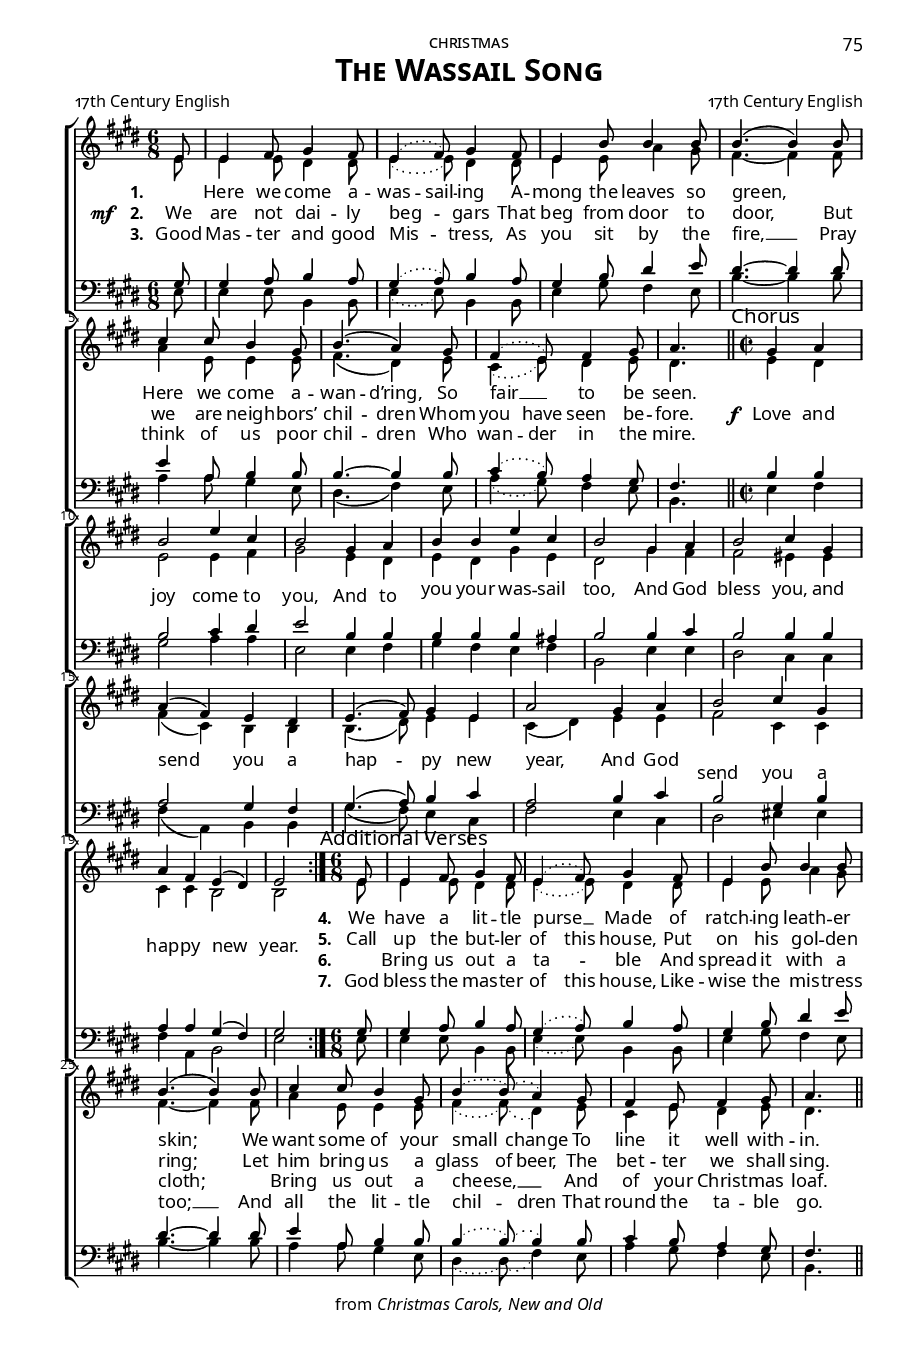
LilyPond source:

\version "2.14.2"
\include "util.ly"
\header {
  title = \markup{\override #'(font-name . "Garamond Premier Pro Semibold"){ \abs-fontsize #15 \smallCapsOldStyle"The Wassail Song"}}
  poet = \markup\oldStyleNum"17th Century English"
  composer = \markup\oldStyleNum"17th Century English"
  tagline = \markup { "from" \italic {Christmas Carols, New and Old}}
}
\paper {
  paper-height = 9\in
  paper-width = 6\in
  indent = 0\in
  %system-system-spacing = #'((basic-distance . 10) (padding . 0))
  system-system-spacing =
    #'((basic-distance . 0)
       (minimum-distance . 0)
       (padding . -20)
       (stretchability . 100))
  ragged-last-bottom = ##f
  ragged-bottom = ##f
  two-sided = ##t
  inner-margin = 0.5\in
  outer-margin = 0.25\in
  top-margin = 0.25\in
  bottom-margin = 0.25\in
  first-page-number = #075
  print-first-page-number = ##t
  headerLine = \markup{\override #'(font-name . "Garamond Premier Pro") \smallCapsOldStyle"christmas"}
  oddHeaderMarkup = \markup\fill-line{
     \override #'(font-name . "Garamond Premier Pro")\abs-fontsize #8.5
     \combine 
        \fill-line{"" \on-the-fly #print-page-number-check-first
        \oldStylePageNum""
        }
        \fill-line{\headerLine}
  }
  evenHeaderMarkup = \markup {
     \override #'(font-name . "Garamond Premier Pro")\abs-fontsize #8.5
     \combine
        \on-the-fly #print-page-number-check-first
        \oldStylePageNum""
        \fill-line{\headerLine}
  }
}
#(set-global-staff-size 14.3) \paper{ #(define fonts (make-pango-font-tree "GoudyOlSt BT" "Garamond Premier Pro" "Garamond Premier Pro" (/ 14.3 20))) }
global = {
  \key e \major
  \time 6/8
  \override DynamicLineSpanner #'staff-padding = #0.0
  \override DynamicLineSpanner #'Y-extent = #'(-1 . 1)
}

sopMusic = \relative c' {
  \time 6/8
  \partial 8 e8 |
  e4 fis8 gis4 fis8 |
  \slurDotted e4( fis8) gis4 fis8 |
  e4 b'8 b4 b8 |
  
  \slurSolid b4.( b4) \bar""
  b8 |
  cis4 cis8 b4 gis8 |
  b4.( a4) gis8 |
  \slurDotted fis4( e8) fis4 gis8 |
  \partial 4. a4. \bar "||"
  
  \time 2/2
  \once \override Score.RehearsalMark #'self-alignment-X = #LEFT
  \mark "Chorus"
  \partial 2 gis4 a |
  b2 e4 cis |
  b2 gis4 a |
  b b e cis |
  b2 gis4 a |
  b2 cis4 gis |
  
  \slurSolid a( fis) e dis |
  e4.( fis8) gis4 e |
  a2 gis4 a |
  b2 cis4 gis |
  a fis e( dis) |
  \partial 2 e2 \bar ":|" 
  
  
  
  \time 6/8 
  \once \override Score.RehearsalMark #'self-alignment-X = #LEFT
  \mark "Additional Verses"
  \partial 8 e8 |
  e4 fis8 gis4 fis8 |
  \slurDotted e4( fis8) gis4 fis8 |
  e4 b'8 b4 b8 |
  
  \slurSolid b4.( \slurDotted b4) | \bar""
  b8 |
  cis4 cis8 b4 gis8 |
  b4( b8)( a4) gis8 |
  fis4 e8 fis4 gis8 |
  \partial 4. a4. \bar "||"
}
sopWords = \lyricmode {
  
}

altoMusic = \relative c' {
  \time 6/8
  e8 |
  e4 e8 dis4 dis8 |
  \slurDotted e4( e8) dis4 dis8 |
  e4 e8 a4 gis8 |
  
  fis4.~ fis4 fis8 |
  a4 e8 e4 e8 |
  \slurSolid fis4.( dis4) e8 |
  \slurDotted cis4( e8) dis4 e8 |
  dis4. \bar "||"
  
  
  e4 dis |
  e2 e4 fis |
  gis2 e4 dis |
  e dis gis e |
  dis2 gis4 fis |
  fis2 eis4 eis |
  
  \slurSolid fis( cis) b b |
  b4.( dis8) e4 e |
  cis( dis) e e |
  fis2 cis4 cis |
  cis cis b2 |
  b2 \bar ":|"
  
  
  
  
  \time 6/8 
  e8 |
  e4 e8 dis4 dis8 |
  \slurDotted e4( e8) dis4 dis8 |
  e4 e8 a4 gis8 |
  
  fis4.~ fis4 fis8 |
  a4 e8 e4 e8 |
  fis4( fis8)( dis4) e8 |
  cis4 e8 dis4 e8 |
  dis4. \bar "||"
}
dropLyrics =
{
    \override LyricText #'extra-offset = #'(0 . -1.8)
    \override LyricHyphen #'extra-offset = #'(0 . -1.8)
    \override LyricExtender #'extra-offset = #'(0 . -1.8)
}

raiseLyrics =
{
    \revert LyricText #'extra-offset
    \revert LyricHyphen #'extra-offset
    \revert LyricExtender #'extra-offset
}
altoWords = {
  \dropLyricsIX
  \lyricmode {
    \set stanza = #"1. "
    \set ignoreMelismata = ##t
    _ Here we come a -- was -- sail -- ing A -- mong the leaves so green, _ _
    Here we come a -- wan -- d’ring, So fair __ _ to be seen.
    
    \unset ignoreMelismata
    \repeat unfold 34\skip1
    \set stanza = #"4. "
    \set ignoreMelismata = ##t
    We have a lit -- tle purse __ _ Made of ratch -- ing leath -- er skin; _
    We want some of your small _ change To line it well with -- in.
  }
}
altoWordsII = {
  \dropLyricsIX
  \set stanza = \markup{\dynamic"mf  " "2. "}
  \lyricmode {
    \set ignoreMelismata = ##t
    We are not dai -- ly beg -- _ gars That beg from door to door, _
    But we are neigh -- bors’ chil -- dren Whom you have seen be -- fore.
    \unset ignoreMelismata
  }
  \set stanza = \markup\dynamic"f "
  \lyricmode {
    \set associatedVoice = "altos"
    Love and joy come to you, And to
    \raiseLyrics
    you your was -- sail too,
    And God bless you, and send you a hap -- py new
    year,
    \unset associatedVoice
    And God
    \dropLyrics
    send you a hap -- py new year.
    \dropLyricsIX
    
    \set stanza = #"5. "
    \set ignoreMelismata = ##t
    Call up the but -- ler of this house, Put on his gol -- den ring; _
    Let him bring us a glass of beer, The bet -- ter we shall sing.
  }
}
altoWordsIII = \lyricmode {
  \dropLyricsIX
  \set stanza = #"3. "
  \set ignoreMelismata = ##t
  Good Mas -- ter and good Mis -- _ tress, As you sit by the fire, __ _
  Pray think of us poor chil -- dren Who wan -- der in the mire.
  
  \repeat unfold 37\skip1
  \set stanza = #"6. "
  \set ignoreMelismata = ##t
  \skip1 Bring us out a ta -- _ ble And spread it with a cloth; _ _
  Bring us out a cheese, __ _ _ And of your Christ -- mas loaf.
}
altoWordsIV = \lyricmode {
  \dropLyricsIX
  \repeat unfold 58\skip1
  \set stanza = #"7. "
  \set ignoreMelismata = ##t
  God bless the mas -- ter of this house, Like -- wise the mis -- tress too; __ _
  And all the lit -- tle chil -- _ dren That round the ta -- ble go.
}
altoWordsV = \lyricmode {
}
altoWordsVI = \lyricmode {
}
altoWordsVII = \lyricmode {
}
tenorMusic = \relative c' {
  \time 6/8
  gis8 |
  gis4 a8 b4 a8 |
  \slurDotted gis4( a8) b4 a8 |
  gis4 b8 dis4 e8 |
  
  dis4.~ dis4 dis8 |
  e4 a,8 b4 b8 |
  b4.~ b4 b8 |
  cis4( b8) a4 gis8 |
  fis4. \bar "||" 
  
  
  b4 b |
  b2 cis4 dis |
  e2 b4 b |
  b b b ais |
  b2 b4 cis |
  b2 b4 b |
  
  a2 gis4 fis |
  \slurSolid gis4.( a8) b4 cis |
  a2 b4 cis |
  b2 gis4 b |
  a4 a gis( fis) |
  gis2 \bar ":|"
  
  
  
  
  \time 6/8 
  gis8 |
  gis4 a8 b4 a8 |
  \slurDotted gis4( a8) b4 a8 |
  gis4 b8 dis4 e8 |
  
  dis4.~ dis4 dis8 |
  e4 a,8 b4 b8 |
  b4( b8)( b4) b8 |
  cis4 b8 a4 gis8 |
  fis4. \bar "||" 
}
tenorWords = \lyricmode {

}

bassMusic = \relative c {
  \time 6/8
  e8 |
  e4 e8 b4 b8 |
  \slurDotted e4( e8) b4 b8 |
  e4 gis8 fis4 e8 |
  
  b'4.~ b4 b8 |
  a4 a8 gis4 e8 |
  \slurSolid dis4.( fis4) e8 |
  \slurDotted a4( gis8) fis4 e8 |
  b4. \bar "||"
  
  e4 fis |
  gis2 a4 a |
  e2 e4 fis |
  gis fis e fis |
  b,2 e4 e |
  dis2 cis4 cis |
  
  \slurSolid fis( a,) b b |
  gis'4.( fis8) e4 cis |
  fis2 e4 cis |
  dis2 eis4 eis |
  fis4 a, b2 |
  e2 \bar ":|"
  
  
  
  
  
  \time 6/8 
  e8 |
  e4 e8 b4 b8 |
  \slurDotted e4( e8) b4 b8 |
  e4 gis8 fis4 e8 |
  
  b'4.~ b4 b8 |
  a4 a8 gis4 e8 |
  dis4( dis8)( fis4) e8 |
  a4 gis8 fis4 e8 |
  b4. \bar "||"
}
bassWords = \lyricmode {

}

\score {
  <<
   \new ChoirStaff <<
%    \new Lyrics = sopranos \with { \override VerticalAxisGroup #'nonstaff-relatedstaff-spacing = #'((basic-distance . 1)) }
    \new Staff = women <<
      \new Voice = "sopranos" { \voiceOne << \global \sopMusic >> }
      \new Voice = "altos" { \voiceTwo << \global \altoMusic >> }
    >>
    \new Lyrics \with { alignAboveContext = #"women" \override VerticalAxisGroup #'nonstaff-relatedstaff-spacing = #'((basic-distance . 1))} \lyricsto "sopranos" \sopWords
    \new Lyrics = "altosVII"  \with { alignBelowContext = #"women" } \lyricsto "sopranos" \altoWordsVII
    \new Lyrics = "altosVI"  \with { alignBelowContext = #"women" } \lyricsto "sopranos" \altoWordsVI
    \new Lyrics = "altosV"  \with { alignBelowContext = #"women" } \lyricsto "sopranos" \altoWordsV
    \new Lyrics = "altosIV"  \with { alignBelowContext = #"women" } \lyricsto "sopranos" \altoWordsIV
    \new Lyrics = "altosIII"  \with { alignBelowContext = #"women" } \lyricsto "sopranos" \altoWordsIII
    \new Lyrics = "altosII"  \with { alignBelowContext = #"women" } \lyricsto "sopranos" \altoWordsII
    \new Lyrics = "altos"  \with { alignBelowContext = #"women" \override VerticalAxisGroup #'nonstaff-relatedstaff-spacing = #'((padding . -0.5)) } \lyricsto "sopranos" \altoWords
   \new Staff = men <<
      \clef bass
      \new Voice = "tenors" { \voiceOne << \global \tenorMusic >> }
      \new Voice = "basses" { \voiceTwo << \global \bassMusic >> }
    >>
    \new Lyrics \with { alignAboveContext = #"men" \override VerticalAxisGroup #'nonstaff-relatedstaff-spacing = #'((basic-distance . 1)) } \lyricsto "tenors" \tenorWords
    \new Lyrics \with { alignBelowContext = #"men" \override VerticalAxisGroup #'nonstaff-relatedstaff-spacing = #'((basic-distance . 1)) } \lyricsto "basses" \bassWords
  >>
%    \new PianoStaff << \new Staff { \new Voice { \pianoRH } } \new Staff { \clef "bass" \pianoLH } >>
  >>
  \layout {
%6.14 \context {  \Lyrics  \override LyricText #'font-size = #0.8 }
    \context {
      \Score
      %\override SpacingSpanner #'base-shortest-duration = #(ly:make-moment 1 8)
      %\override SpacingSpanner #'common-shortest-duration = #(ly:make-moment 1 4)
    }
    \context {
      % Remove all empty staves
      % \Staff \RemoveEmptyStaves \override VerticalAxisGroup #'remove-first = ##t
    }
  }
  \midi {
    %\tempo 4 = 90
    \set Staff.midiInstrument = "flute"
  
    \context {
      \Voice
      \remove "Dynamic_performer"
    }
  }
}
